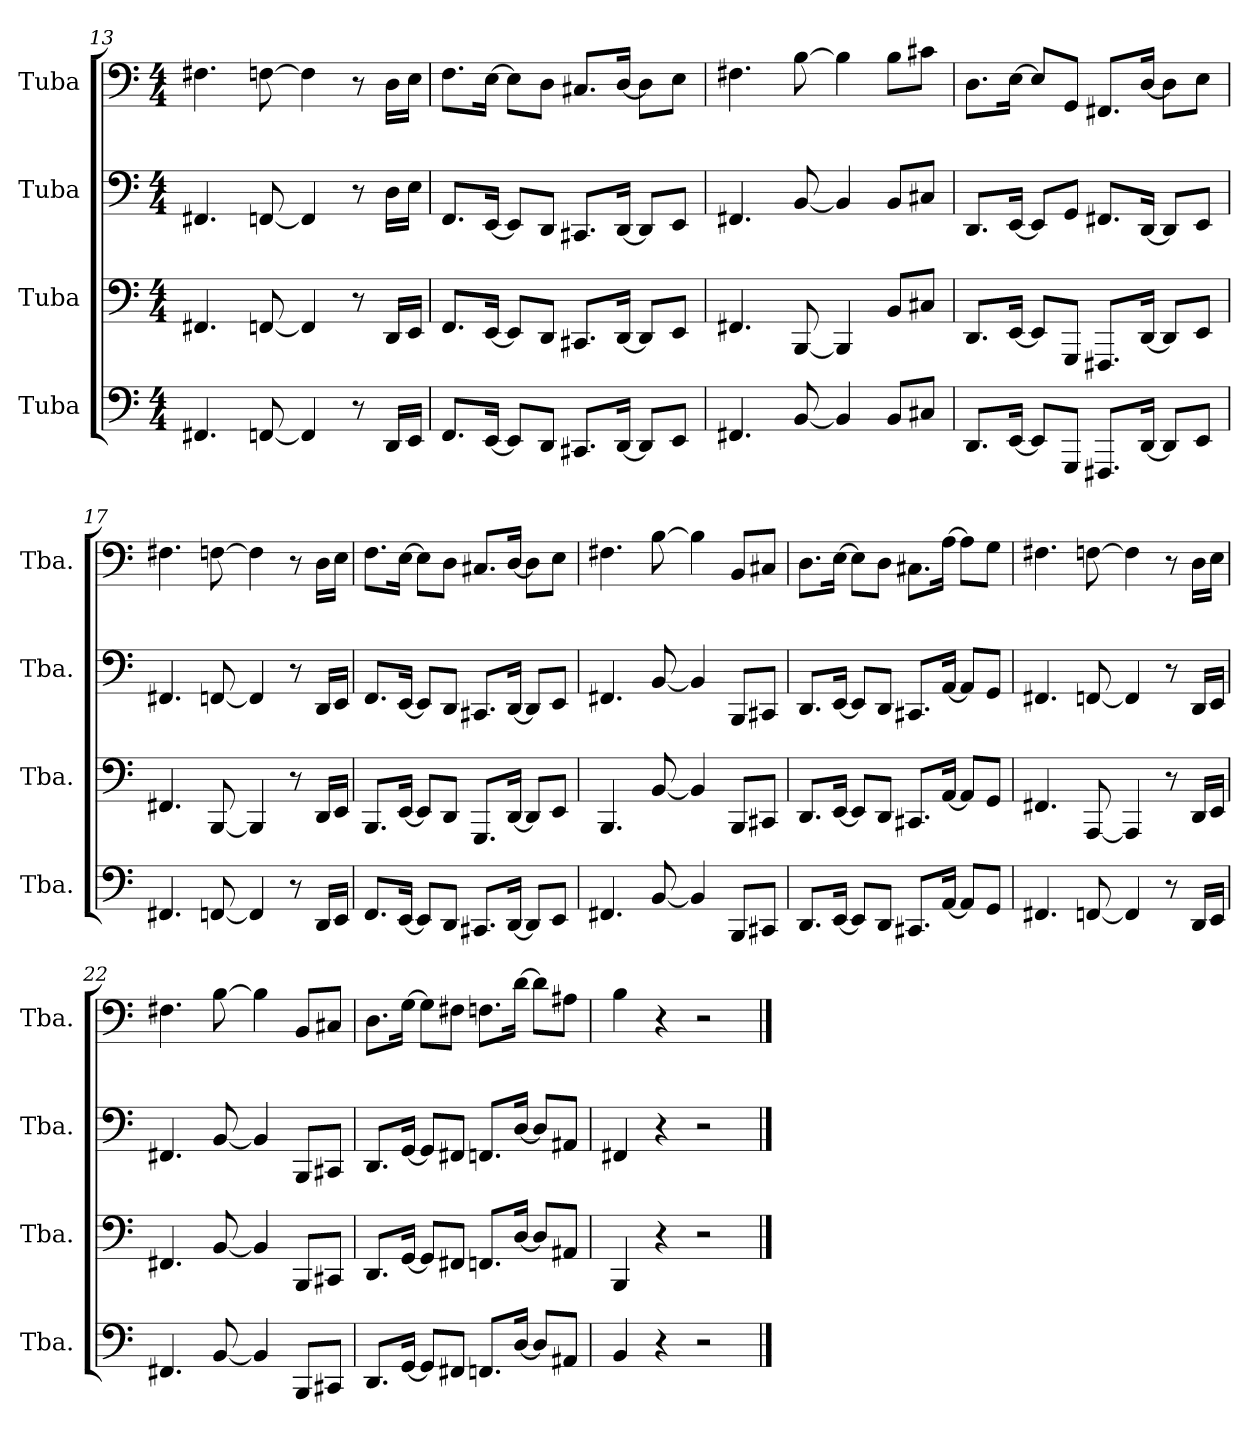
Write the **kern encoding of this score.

**kern	**kern	**kern	**kern
*part4	*part3	*part2	*part1
*staff4	*staff3	*staff2	*staff1
*I"Tuba	*I"Tuba	*I"Tuba	*I"Tuba
*I'Tba.	*I'Tba.	*I'Tba.	*I'Tba.
*clefF4	*clefF4	*clefF4	*clefF4
*k[]	*k[]	*k[]	*k[]
*M4/4	*M4/4	*M4/4	*M4/4
=13	=13	=13	=13
4.FF#X/	4.FF#X/	4.FF#X/	4.F#X\
[8FFn/	[8FFn/	[8FFn/	[8Fn\
4FF/]	4FF/]	4FF/]	4F\]
8r	8r	8r	8r
16DD/LL	16DD/LL	16D\LL	16D\LL
16EE/JJ	16EE/JJ	16E\JJ	16E\JJ
=14	=14	=14	=14
8.FF/L	8.FF/L	8.FF/L	8.F\L
[16EE/Jk	[16EE/Jk	[16EE/Jk	[16E\Jk
8EE/L]	8EE/L]	8EE/L]	8E\L]
8DD/J	8DD/J	8DD/J	8D\J
8.CC#X/L	8.CC#X/L	8.CC#X/L	8.C#X/L
[16DD/Jk	[16DD/Jk	[16DD/Jk	[16D/Jk
8DD/L]	8DD/L]	8DD/L]	8D\L]
8EE/J	8EE/J	8EE/J	8E\J
!!LO:PB:g=z
=15	=15	=15	=15
4.FF#X/	4.FF#X/	4.FF#X/	4.F#X\
[8BB/	[8BBB/	[8BB/	[8B\
4BB/]	4BBB/]	4BB/]	4B\]
8BB/L	8BB/L	8BB/L	8B\L
8C#X/J	8C#X/J	8C#X/J	8c#X\J
=16	=16	=16	=16
8.DD/L	8.DD/L	8.DD/L	8.D\L
[16EE/Jk	[16EE/Jk	[16EE/Jk	[16E\Jk
8EE/L]	8EE/L]	8EE/L]	8E/L]
8GGG/J	8GGG/J	8GG/J	8GG/J
8.FFF#X/L	8.FFF#X/L	8.FF#X/L	8.FF#X/L
[16DD/Jk	[16DD/Jk	[16DD/Jk	[16D/Jk
8DD/L]	8DD/L]	8DD/L]	8D\L]
8EE/J	8EE/J	8EE/J	8E\J
=17	=17	=17	=17
4.FF#X/	4.FF#X/	4.FF#X/	4.F#X\
[8FFn/	[8BBB/	[8FFn/	[8Fn\
4FF/]	4BBB/]	4FF/]	4F\]
8r	8r	8r	8r
16DD/LL	16DD/LL	16DD/LL	16D\LL
16EE/JJ	16EE/JJ	16EE/JJ	16E\JJ
=18	=18	=18	=18
8.FF/L	8.BBB/L	8.FF/L	8.F\L
[16EE/Jk	[16EE/Jk	[16EE/Jk	[16E\Jk
8EE/L]	8EE/L]	8EE/L]	8E\L]
8DD/J	8DD/J	8DD/J	8D\J
8.CC#X/L	8.GGG/L	8.CC#X/L	8.C#X/L
[16DD/Jk	[16DD/Jk	[16DD/Jk	[16D/Jk
8DD/L]	8DD/L]	8DD/L]	8D\L]
8EE/J	8EE/J	8EE/J	8E\J
!!LO:LB:g=z
=19	=19	=19	=19
4.FF#X/	4.BBB/	4.FF#X/	4.F#X\
[8BB/	[8BB/	[8BB/	[8B\
4BB/]	4BB/]	4BB/]	4B\]
8BBB/L	8BBB/L	8BBB/L	8BB/L
8CC#X/J	8CC#X/J	8CC#X/J	8C#X/J
=20	=20	=20	=20
8.DD/L	8.DD/L	8.DD/L	8.D\L
[16EE/Jk	[16EE/Jk	[16EE/Jk	[16E\Jk
8EE/L]	8EE/L]	8EE/L]	8E\L]
8DD/J	8DD/J	8DD/J	8D\J
8.CC#X/L	8.CC#X/L	8.CC#X/L	8.C#X\L
[16AA/Jk	[16AA/Jk	[16AA/Jk	[16A\Jk
8AA/L]	8AA/L]	8AA/L]	8A\L]
8GG/J	8GG/J	8GG/J	8G\J
=21	=21	=21	=21
4.FF#X/	4.FF#X/	4.FF#X/	4.F#X\
[8FFn/	[8AAA/	[8FFn/	[8Fn\
4FF/]	4AAA/]	4FF/]	4F\]
8r	8r	8r	8r
16DD/LL	16DD/LL	16DD/LL	16D\LL
16EE/JJ	16EE/JJ	16EE/JJ	16E\JJ
=22	=22	=22	=22
4.FF#X/	4.FF#X/	4.FF#X/	4.F#X\
[8BB/	[8BB/	[8BB/	[8B\
4BB/]	4BB/]	4BB/]	4B\]
8BBB/L	8BBB/L	8BBB/L	8BB/L
8CC#X/J	8CC#X/J	8CC#X/J	8C#X/J
!!LO:LB:g=z
=23	=23	=23	=23
8.DD/L	8.DD/L	8.DD/L	8.D\L
[16GG/Jk	[16GG/Jk	[16GG/Jk	[16G\Jk
8GG/L]	8GG/L]	8GG/L]	8G\L]
8FF#X/J	8FF#X/J	8FF#X/J	8F#X\J
8.FFn/L	8.FFn/L	8.FFn/L	8.Fn\L
[16D/Jk	[16D/Jk	[16D/Jk	[16d\Jk
8D/L]	8D/L]	8D/L]	8d\L]
8AA#X/J	8AA#X/J	8AA#X/J	8A#X\J
=24	=24	=24	=24
4BB/	4BBB/	4FF#X/	4B\
4r	4r	4r	4r
2r	2r	2r	2r
==	==	==	==
*-	*-	*-	*-
